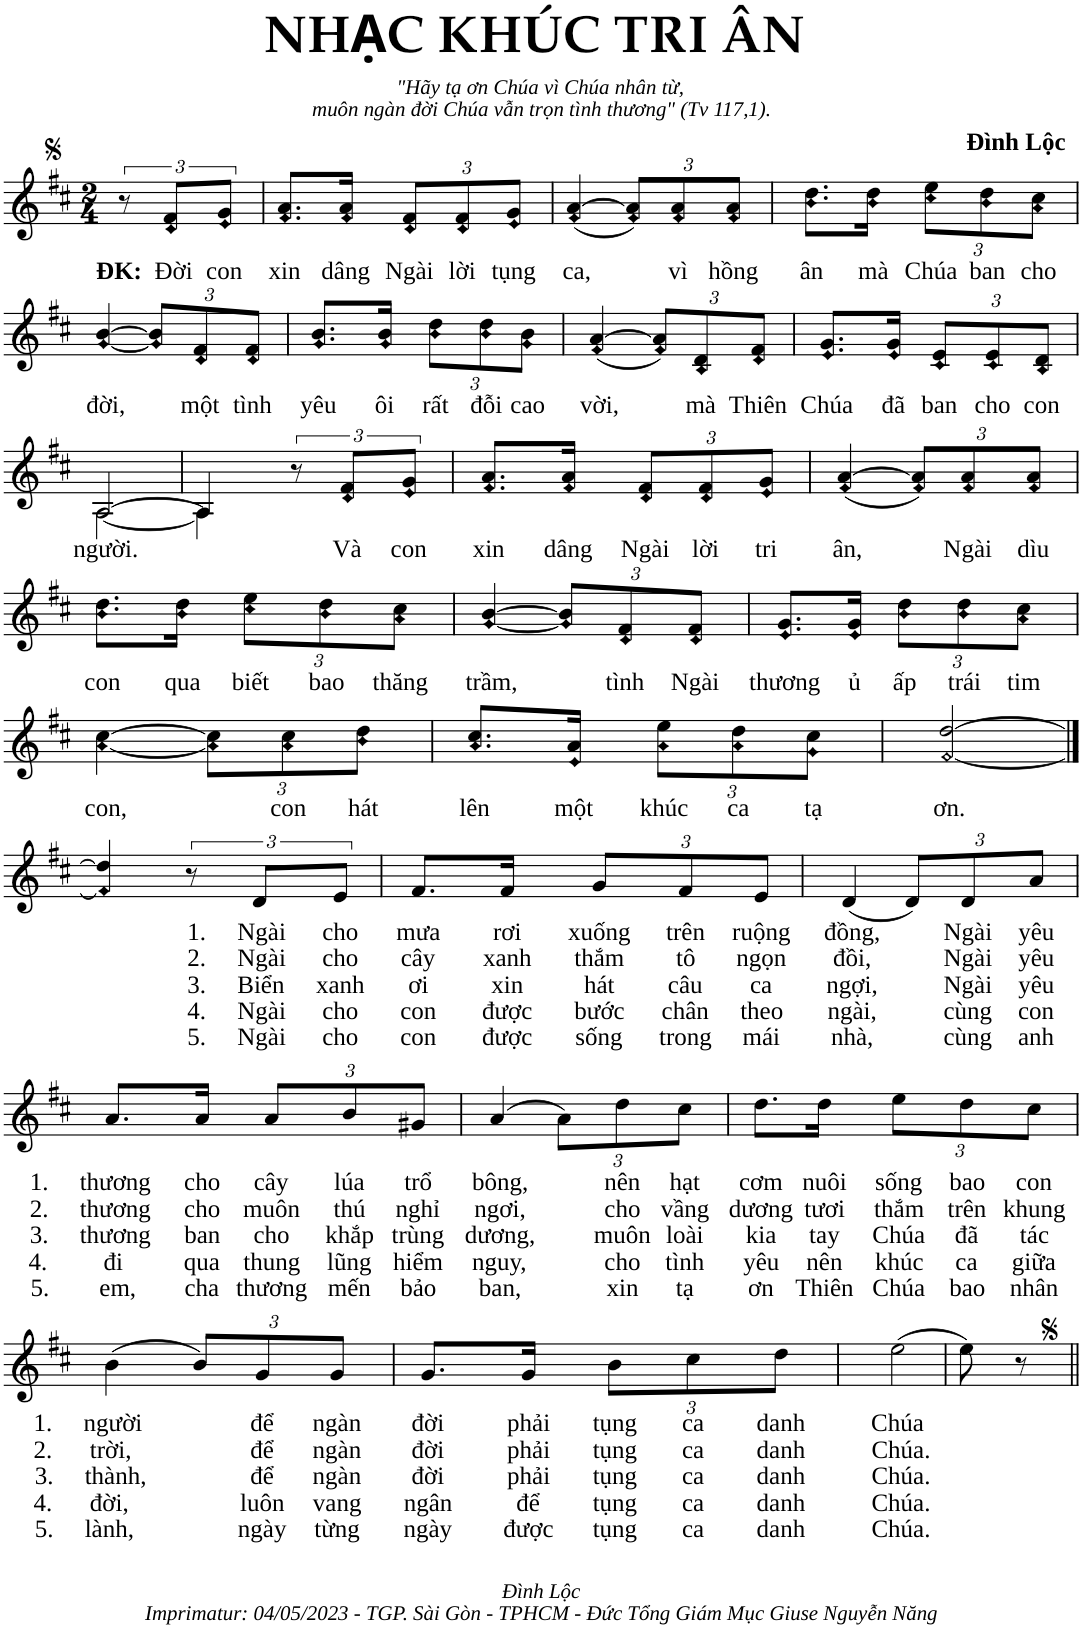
**kern	**text	**text	**text	**text	**text
*part1	*part1	*part1	*part1	*part1	*part1
*staff1	*staff1	*staff1	*staff1	*staff1	*staff1
*I"Piano	*	*	*	*	*
*I'Pno.	*	*	*	*	*
*clefG2	*	*	*	*	*
*k[f#c#]	*	*	*	*	*
*M2/4	*	*	*	*	*
=1	=1	=1	=1	=1	=1
12r	.	.	.	.	.
!	!LO:LY:b	!	!	!	!
12d/ 12f#/L	ĐK: Đời	.	.	.	.
!	!LO:LY:b	!	!	!	!
12e/ 12g/J	con	.	.	.	.
=2	=2	=2	=2	=2	=2
!	!LO:LY:b	!	!	!	!
8.f#/ 8.a/L	xin	.	.	.	.
!	!LO:LY:b	!	!	!	!
16f#/ 16a/Jk	dâng	.	.	.	.
*Xbrackettup	*	*	*	*	*
!	!LO:LY:b	!	!	!	!
12d/ 12f#/L	Ngài	.	.	.	.
!	!LO:LY:b	!	!	!	!
12d/ 12f#/	lời	.	.	.	.
!	!LO:LY:b	!	!	!	!
12e/ 12g/J	tụng	.	.	.	.
=3	=3	=3	=3	=3	=3
!	!LO:LY:b	!	!	!	!
(4f#/ [4a/	ca,	.	.	.	.
12f#/ 12a/]L)	.	.	.	.	.
!	!LO:LY:b	!	!	!	!
12f#/ 12a/	vì	.	.	.	.
!	!LO:LY:b	!	!	!	!
12f#/ 12a/J	hồng	.	.	.	.
=4	=4	=4	=4	=4	=4
!	!LO:LY:b	!	!	!	!
8.b\ 8.dd\L	ân	.	.	.	.
!	!LO:LY:b	!	!	!	!
16b\ 16dd\Jk	mà	.	.	.	.
!	!LO:LY:b	!	!	!	!
12cc#\ 12ee\L	Chúa	.	.	.	.
!	!LO:LY:b	!	!	!	!
12b\ 12dd\	ban	.	.	.	.
!	!LO:LY:b	!	!	!	!
12a\ 12cc#\J	cho	.	.	.	.
!!LO:LB:g=z
=5	=5	=5	=5	=5	=5
!	!LO:LY:b	!	!	!	!
[4g/ [4b/	đời,	.	.	.	.
12g/] 12b/]L	.	.	.	.	.
!	!LO:LY:b	!	!	!	!
12d/ 12f#/	một	.	.	.	.
!	!LO:LY:b	!	!	!	!
12d/ 12f#/J	tình	.	.	.	.
=6	=6	=6	=6	=6	=6
!	!LO:LY:b	!	!	!	!
8.g/ 8.b/L	yêu	.	.	.	.
!	!LO:LY:b	!	!	!	!
16g/ 16b/Jk	ôi	.	.	.	.
!	!LO:LY:b	!	!	!	!
12b\ 12dd\L	rất	.	.	.	.
!	!LO:LY:b	!	!	!	!
12b\ 12dd\	đỗi	.	.	.	.
!	!LO:LY:b	!	!	!	!
12g\ 12b\J	cao	.	.	.	.
=7	=7	=7	=7	=7	=7
!	!LO:LY:b	!	!	!	!
(4f#/ [4a/	vời,	.	.	.	.
12f#/ 12a/]L)	.	.	.	.	.
!	!LO:LY:b	!	!	!	!
12B/ 12d/	mà	.	.	.	.
!	!LO:LY:b	!	!	!	!
12d/ 12f#/J	Thiên	.	.	.	.
=8	=8	=8	=8	=8	=8
!	!LO:LY:b	!	!	!	!
8.e/ 8.g/L	Chúa	.	.	.	.
!	!LO:LY:b	!	!	!	!
16e/ 16g/Jk	đã	.	.	.	.
!	!LO:LY:b	!	!	!	!
12c#/ 12e/L	ban	.	.	.	.
!	!LO:LY:b	!	!	!	!
12c#/ 12e/	cho	.	.	.	.
!	!LO:LY:b	!	!	!	!
12B/ 12d/J	con	.	.	.	.
!!LO:LB:g=z
=9	=9	=9	=9	=9	=9
!	!LO:LY:b	!	!	!	!
*^	*	*	*	*	*
[2A/	[2A\	người.	.	.	.	.
=10	=10	=10	=10	=10	=10	=10
4A/]	4A\]	.	.	.	.	.
*brackettup	*	*	*	*	*	*
12r	4rdyy	.	.	.	.	.
!	!	!LO:LY:b	!	!	!	!
12d/ 12f#/L	.	Và	.	.	.	.
!	!	!LO:LY:b	!	!	!	!
12e/ 12g/J	.	con	.	.	.	.
*v	*v	*	*	*	*	*
=11	=11	=11	=11	=11	=11
!	!LO:LY:b	!	!	!	!
8.f#/ 8.a/L	xin	.	.	.	.
!	!LO:LY:b	!	!	!	!
16f#/ 16a/Jk	dâng	.	.	.	.
*Xbrackettup	*	*	*	*	*
!	!LO:LY:b	!	!	!	!
12d/ 12f#/L	Ngài	.	.	.	.
!	!LO:LY:b	!	!	!	!
12d/ 12f#/	lời	.	.	.	.
!	!LO:LY:b	!	!	!	!
12e/ 12g/J	tri	.	.	.	.
=12	=12	=12	=12	=12	=12
!	!LO:LY:b	!	!	!	!
(4f#/ [4a/	ân,	.	.	.	.
12f#/ 12a/]L)	.	.	.	.	.
!	!LO:LY:b	!	!	!	!
12f#/ 12a/	Ngài	.	.	.	.
!	!LO:LY:b	!	!	!	!
12f#/ 12a/J	dìu	.	.	.	.
!!LO:LB:g=z
=13	=13	=13	=13	=13	=13
!	!LO:LY:b	!	!	!	!
8.b\ 8.dd\L	con	.	.	.	.
!	!LO:LY:b	!	!	!	!
16b\ 16dd\Jk	qua	.	.	.	.
!	!LO:LY:b	!	!	!	!
12cc#\ 12ee\L	biết	.	.	.	.
!	!LO:LY:b	!	!	!	!
12b\ 12dd\	bao	.	.	.	.
!	!LO:LY:b	!	!	!	!
12a\ 12cc#\J	thăng	.	.	.	.
=14	=14	=14	=14	=14	=14
!	!LO:LY:b	!	!	!	!
[4g/ [4b/	trầm,	.	.	.	.
12g/] 12b/]L	.	.	.	.	.
!	!LO:LY:b	!	!	!	!
12d/ 12f#/	tình	.	.	.	.
!	!LO:LY:b	!	!	!	!
12d/ 12f#/J	Ngài	.	.	.	.
=15	=15	=15	=15	=15	=15
!	!LO:LY:b	!	!	!	!
8.e/ 8.g/L	thương	.	.	.	.
!	!LO:LY:b	!	!	!	!
16e/ 16g/Jk	ủ	.	.	.	.
!	!LO:LY:b	!	!	!	!
12b\ 12dd\L	ấp	.	.	.	.
!	!LO:LY:b	!	!	!	!
12b\ 12dd\	trái	.	.	.	.
!	!LO:LY:b	!	!	!	!
12a\ 12cc#\J	tim	.	.	.	.
!!LO:LB:g=z
=16	=16	=16	=16	=16	=16
!	!LO:LY:b	!	!	!	!
[4a\ [4cc#\	con,	.	.	.	.
12a\] 12cc#\]L	.	.	.	.	.
!	!LO:LY:b	!	!	!	!
12a\ 12cc#\	con	.	.	.	.
!	!LO:LY:b	!	!	!	!
12b\ 12dd\J	hát	.	.	.	.
=17	=17	=17	=17	=17	=17
!	!LO:LY:b	!	!	!	!
8.a/ 8.cc#/L	lên	.	.	.	.
!	!LO:LY:b	!	!	!	!
16e/ 16a/Jk	một	.	.	.	.
!	!LO:LY:b	!	!	!	!
12a\ 12ee\L	khúc	.	.	.	.
!	!LO:LY:b	!	!	!	!
12a\ 12dd\	ca	.	.	.	.
!	!LO:LY:b	!	!	!	!
12g\ 12cc#\J	tạ	.	.	.	.
=18	=18	=18	=18	=18	=18
!	!LO:LY:b	!	!	!	!
[2f#/ [2dd/	ơn.	.	.	.	.
!!LO:LB:g=z
==19	==19	==19	==19	==19	==19
4f#/] 4dd/]	.	.	.	.	.
*brackettup	*	*	*	*	*
12r	.	.	.	.	.
!	!LO:LY:b	!LO:LY:b	!LO:LY:b	!LO:LY:b	!LO:LY:b
12d/L	1. Ngài	2. Ngài	3. Biển	4. Ngài	5. Ngài
!	!LO:LY:b	!LO:LY:b	!LO:LY:b	!LO:LY:b	!LO:LY:b
12e/J	cho	cho	xanh	cho	cho
=20	=20	=20	=20	=20	=20
!	!LO:LY:b	!LO:LY:b	!LO:LY:b	!LO:LY:b	!LO:LY:b
8.f#/L	mưa	cây	ơi	con	con
!	!LO:LY:b	!LO:LY:b	!LO:LY:b	!LO:LY:b	!LO:LY:b
16f#/Jk	rơi	xanh	xin	được	được
*Xbrackettup	*	*	*	*	*
!	!LO:LY:b	!LO:LY:b	!LO:LY:b	!LO:LY:b	!LO:LY:b
12g/L	xuống	thắm	hát	bước	sống
!	!LO:LY:b	!LO:LY:b	!LO:LY:b	!LO:LY:b	!LO:LY:b
12f#/	trên	tô	câu	chân	trong
!	!LO:LY:b	!LO:LY:b	!LO:LY:b	!LO:LY:b	!LO:LY:b
12e/J	ruộng	ngọn	ca	theo	mái
=21	=21	=21	=21	=21	=21
!	!LO:LY:b	!LO:LY:b	!LO:LY:b	!LO:LY:b	!LO:LY:b
(4d/	đồng,	đồi,	ngợi,	ngài,	nhà,
12d/L)	.	.	.	.	.
!	!LO:LY:b	!LO:LY:b	!LO:LY:b	!LO:LY:b	!LO:LY:b
12d/	Ngài	Ngài	Ngài	cùng	cùng
!	!LO:LY:b	!LO:LY:b	!LO:LY:b	!LO:LY:b	!LO:LY:b
12a/J	yêu	yêu	yêu	con	anh
!!LO:LB:g=z
=22	=22	=22	=22	=22	=22
!	!LO:LY:b	!LO:LY:b	!LO:LY:b	!LO:LY:b	!LO:LY:b
8.a/L	1. thương	2. thương	3. thương	4. đi	5. em,
!	!LO:LY:b	!LO:LY:b	!LO:LY:b	!LO:LY:b	!LO:LY:b
16a/Jk	cho	cho	ban	qua	cha
!	!LO:LY:b	!LO:LY:b	!LO:LY:b	!LO:LY:b	!LO:LY:b
12a/L	cây	muôn	cho	thung	thương
!	!LO:LY:b	!LO:LY:b	!LO:LY:b	!LO:LY:b	!LO:LY:b
12b/	lúa	thú	khắp	lũng	mến
!	!LO:LY:b	!LO:LY:b	!LO:LY:b	!LO:LY:b	!LO:LY:b
12g#X/J	trổ	nghỉ	trùng	hiểm	bảo
=23	=23	=23	=23	=23	=23
!	!LO:LY:b	!LO:LY:b	!LO:LY:b	!LO:LY:b	!LO:LY:b
(4a/	bông,	ngơi,	dương,	nguy,	ban,
12a\L)	.	.	.	.	.
!	!LO:LY:b	!LO:LY:b	!LO:LY:b	!LO:LY:b	!LO:LY:b
12dd\	nên	cho	muôn	cho	xin
!	!LO:LY:b	!LO:LY:b	!LO:LY:b	!LO:LY:b	!LO:LY:b
12cc#\J	hạt	vầng	loài	tình	tạ
=24	=24	=24	=24	=24	=24
!	!LO:LY:b	!LO:LY:b	!LO:LY:b	!LO:LY:b	!LO:LY:b
8.dd\L	cơm	dương	kia	yêu	ơn
!	!LO:LY:b	!LO:LY:b	!LO:LY:b	!LO:LY:b	!LO:LY:b
16dd\Jk	nuôi	tươi	tay	nên	Thiên
!	!LO:LY:b	!LO:LY:b	!LO:LY:b	!LO:LY:b	!LO:LY:b
12ee\L	sống	thắm	Chúa	khúc	Chúa
!	!LO:LY:b	!LO:LY:b	!LO:LY:b	!LO:LY:b	!LO:LY:b
12dd\	bao	trên	đã	ca	bao
!	!LO:LY:b	!LO:LY:b	!LO:LY:b	!LO:LY:b	!LO:LY:b
12cc#\J	con	khung	tác	giữa	nhân
!!LO:LB:g=z
=25	=25	=25	=25	=25	=25
!	!LO:LY:b	!LO:LY:b	!LO:LY:b	!LO:LY:b	!LO:LY:b
(4b\	1. người	2. trời,	3. thành,	4. đời,	5. lành,
12b/L)	.	.	.	.	.
!	!LO:LY:b	!LO:LY:b	!LO:LY:b	!LO:LY:b	!LO:LY:b
12g/	để	để	để	luôn	ngày
!	!LO:LY:b	!LO:LY:b	!LO:LY:b	!LO:LY:b	!LO:LY:b
12g/J	ngàn	ngàn	ngàn	vang	từng
=26	=26	=26	=26	=26	=26
!	!LO:LY:b	!LO:LY:b	!LO:LY:b	!LO:LY:b	!LO:LY:b
8.g/L	đời	đời	đời	ngân	ngày
!	!LO:LY:b	!LO:LY:b	!LO:LY:b	!LO:LY:b	!LO:LY:b
16g/Jk	phải	phải	phải	để	được
!	!LO:LY:b	!LO:LY:b	!LO:LY:b	!LO:LY:b	!LO:LY:b
12b\L	tụng	tụng	tụng	tụng	tụng
!	!LO:LY:b	!LO:LY:b	!LO:LY:b	!LO:LY:b	!LO:LY:b
12cc#\	ca	ca	ca	ca	ca
!	!LO:LY:b	!LO:LY:b	!LO:LY:b	!LO:LY:b	!LO:LY:b
12dd\J	danh	danh	danh	danh	danh
=27	=27	=27	=27	=27	=27
!	!LO:LY:b	!LO:LY:b	!LO:LY:b	!LO:LY:b	!LO:LY:b
(2ee\	Chúa	Chúa.	Chúa.	Chúa.	Chúa.
=28	=28	=28	=28	=28	=28
8ee\)	.	.	.	.	.
8r	.	.	.	.	.
=||	=||	=||	=||	=||	=||
*-	*-	*-	*-	*-	*-
